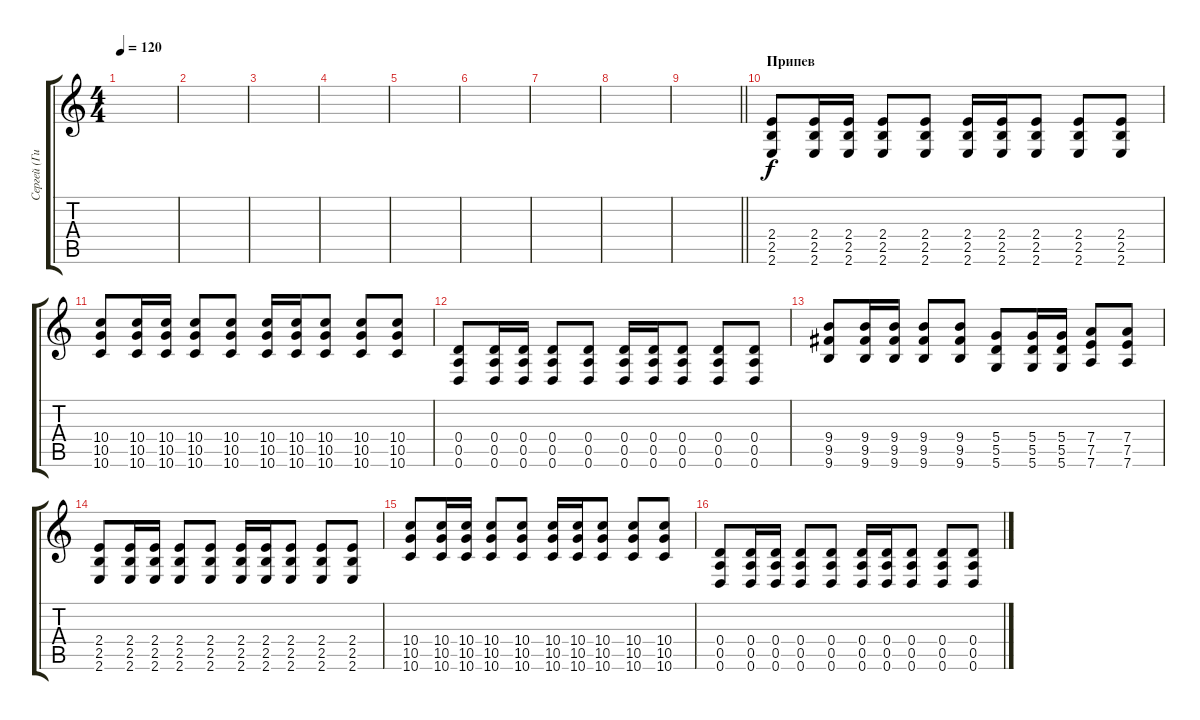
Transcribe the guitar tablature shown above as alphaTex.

\track ("Сергей (Гитарист)" "Сергей (Ги") {instrument distortionguitar}
\staff {score tabs}
\tuning (E4 B3 G3 D3 A2 D2) {hide}
\ts (4 4)
\tempo 120
\clef g2
\ks c
|
|
|
|
|
|
|
|
\barLineRight lightlight
|
\section ("" "Припев")
(2.4 2.5 2.6).8{instrument distortionguitar} (2.4 2.5 2.6).16 (2.4 2.5 2.6).16 (2.4 2.5 2.6).8 (2.4 2.5 2.6).8 (2.4 2.5 2.6).16 (2.4 2.5 2.6).16 (2.4 2.5 2.6).8 (2.4 2.5 2.6).8 (2.4 2.5 2.6).8 |
(10.4 10.5 10.6).8 (10.4 10.5 10.6).16 (10.4 10.5 10.6).16 (10.4 10.5 10.6).8 (10.4 10.5 10.6).8 (10.4 10.5 10.6).16 (10.4 10.5 10.6).16 (10.4 10.5 10.6).8 (10.4 10.5 10.6).8 (10.4 10.5 10.6).8 |
(0.4 0.5 0.6).8 (0.4 0.5 0.6).16 (0.4 0.5 0.6).16 (0.4 0.5 0.6).8 (0.4 0.5 0.6).8 (0.4 0.5 0.6).16 (0.4 0.5 0.6).16 (0.4 0.5 0.6).8 (0.4 0.5 0.6).8 (0.4 0.5 0.6).8 |
(9.4 9.5 9.6).8 (9.4 9.5 9.6).16 (9.4 9.5 9.6).16 (9.4 9.5 9.6).8 (9.4 9.5 9.6).8 (5.4 5.5 5.6).8 (5.4 5.5 5.6).16 (5.4 5.5 5.6).16 (7.4 7.5 7.6).8 (7.4 7.5 7.6).8 |
(2.4 2.5 2.6).8 (2.4 2.5 2.6).16 (2.4 2.5 2.6).16 (2.4 2.5 2.6).8 (2.4 2.5 2.6).8 (2.4 2.5 2.6).16 (2.4 2.5 2.6).16 (2.4 2.5 2.6).8 (2.4 2.5 2.6).8 (2.4 2.5 2.6).8 |
(10.4 10.5 10.6).8 (10.4 10.5 10.6).16 (10.4 10.5 10.6).16 (10.4 10.5 10.6).8 (10.4 10.5 10.6).8 (10.4 10.5 10.6).16 (10.4 10.5 10.6).16 (10.4 10.5 10.6).8 (10.4 10.5 10.6).8 (10.4 10.5 10.6).8 |
(0.4 0.5 0.6).8 (0.4 0.5 0.6).16 (0.4 0.5 0.6).16 (0.4 0.5 0.6).8 (0.4 0.5 0.6).8 (0.4 0.5 0.6).16 (0.4 0.5 0.6).16 (0.4 0.5 0.6).8 (0.4 0.5 0.6).8 (0.4 0.5 0.6).8
